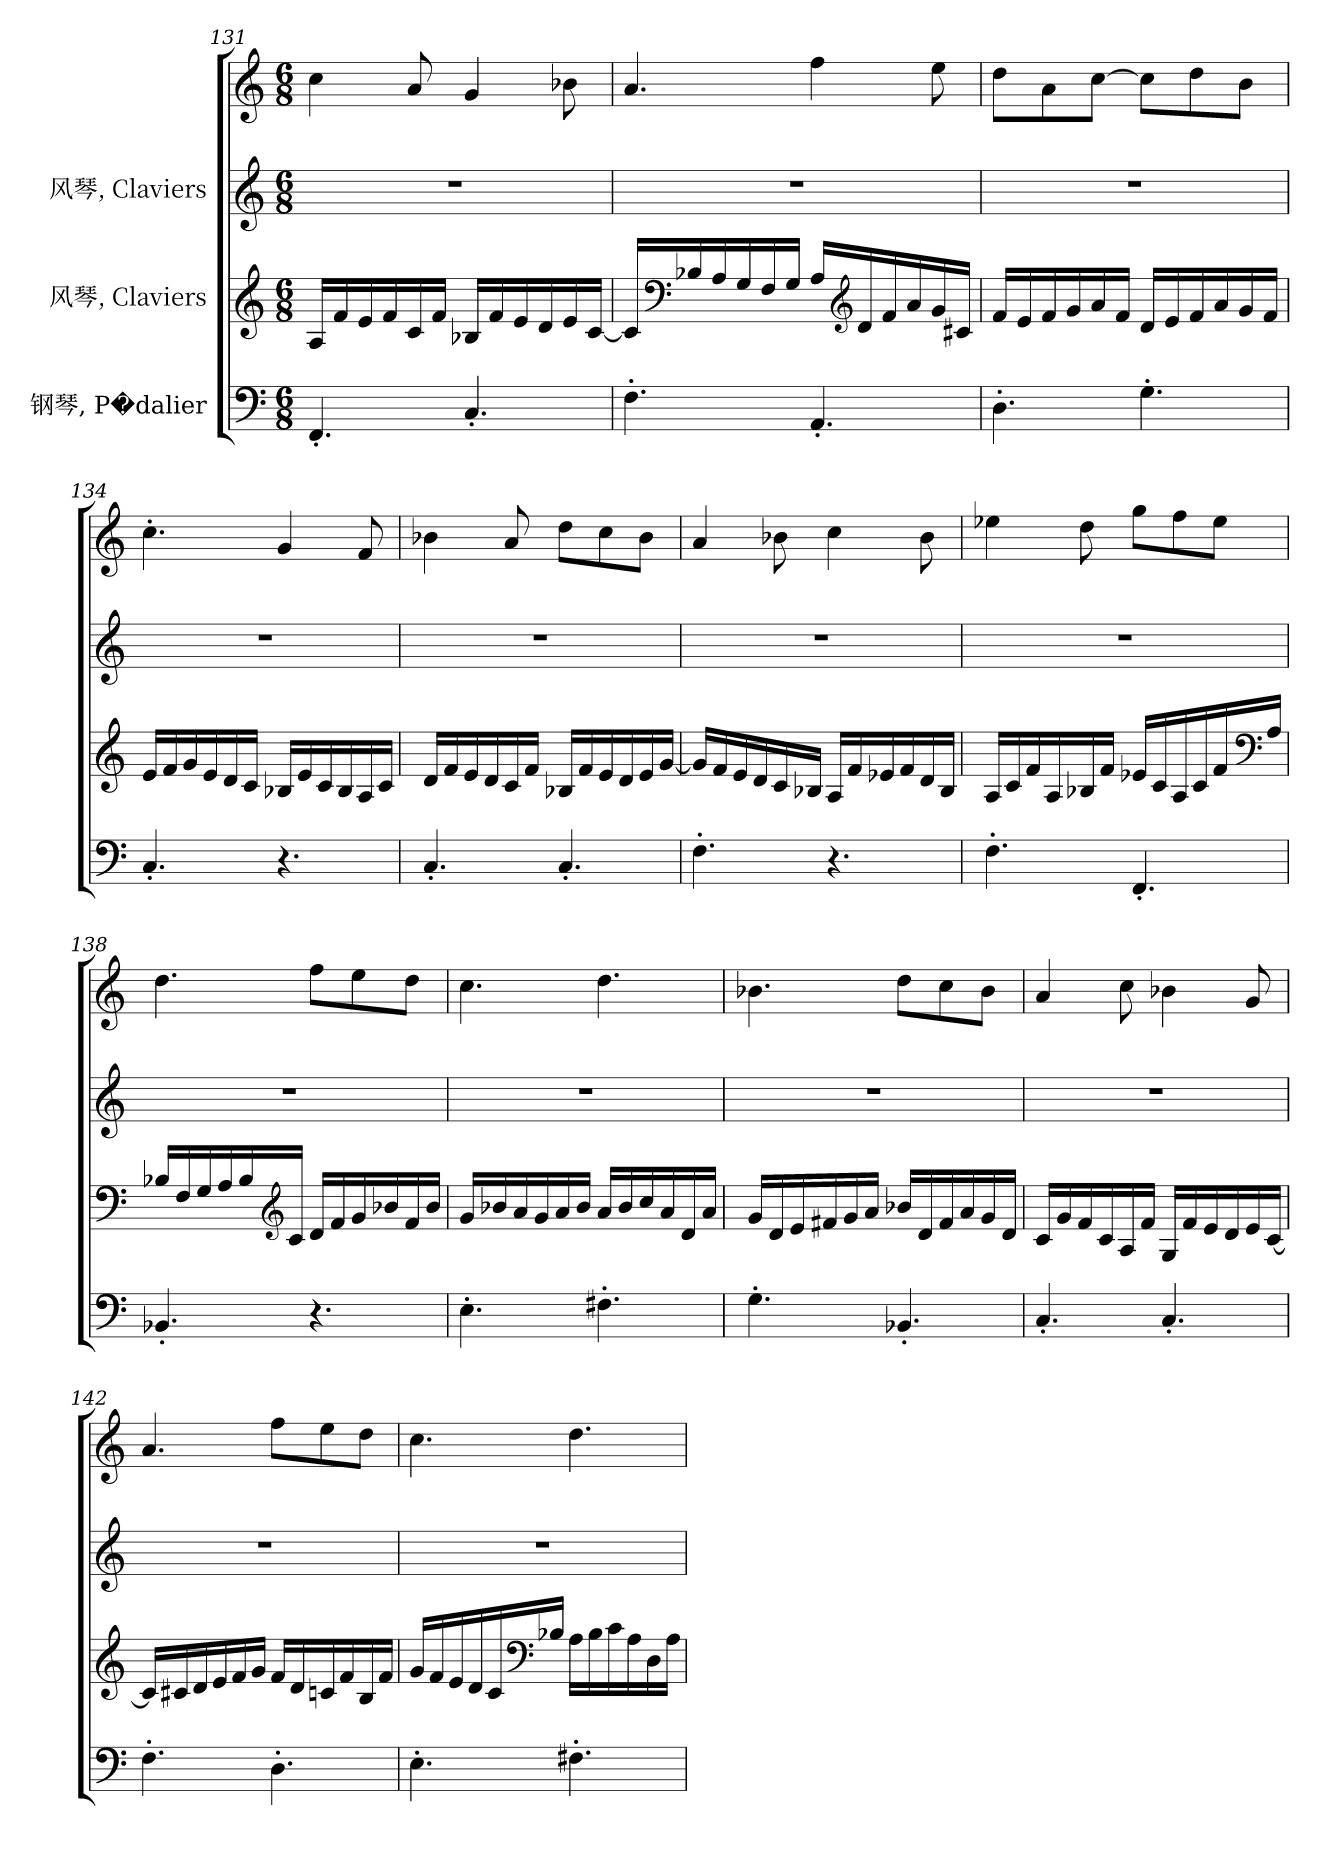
**kern	**kern	**kern	**kern
*part3	*part2	*part1	*part1
*staff4	*staff3	*staff2	*staff1
*I"钢琴, P�dalier	*I"风琴, Claviers	*I"风琴, Claviers	*
*clefF4	*clefG2	*clefG2	*clefG2
*k[]	*k[]	*k[]	*k[]
*M6/8	*M6/8	*M6/8	*M6/8
=131	=131	=131	=131
4.FF'/	16A/LL	2.r	4cc\
.	16f/	.	.
.	16e/	.	.
.	16f/	.	.
.	16c/	.	8a/
.	16f/JJ	.	.
4.C'/	16B-X/LL	.	4g/
.	16f/	.	.
.	16e/	.	.
.	16d/	.	.
.	16e/	.	8b-X\
.	[16c/JJ	.	.
=132	=132	=132	=132
4.F'\	16c/LL]	2.r	4.a/
*	*clefF4	*	*
.	16B-X/	.	.
.	16A/	.	.
.	16G/	.	.
.	16F/	.	.
.	16G/JJ	.	.
4.AA'/	16A/LL	.	4ff\
*	*clefG2	*	*
.	16d/	.	.
.	16f/	.	.
.	16a/	.	.
.	16g/	.	8ee\
.	16c#X/JJ	.	.
!!LO:PB:g=z
=133	=133	=133	=133
4.D'\	16f/LL	2.r	8dd\L
.	16e/	.	.
.	16f/	.	8a\
.	16g/	.	.
.	16a/	.	[8cc\J
.	16f/JJ	.	.
4.G'\	16d/LL	.	8cc\L]
.	16e/	.	.
.	16f/	.	8dd\
.	16a/	.	.
.	16g/	.	8b\J
.	16f/JJ	.	.
=134	=134	=134	=134
4.C'/	16e/LL	2.r	4.cc'\
.	16f/	.	.
.	16g/	.	.
.	16e/	.	.
.	16d/	.	.
.	16c/JJ	.	.
4.r	16B-X/LL	.	4g/
.	16e/	.	.
.	16c/	.	.
.	16B-/	.	.
.	16A/	.	8f/
.	16c/JJ	.	.
=135	=135	=135	=135
4.C'/	16d/LL	2.r	4b-X\
.	16f/	.	.
.	16e/	.	.
.	16d/	.	.
.	16c/	.	8a/
.	16f/JJ	.	.
4.C'/	16B-X/LL	.	8dd\L
.	16f/	.	.
.	16e/	.	8cc\
.	16d/	.	.
.	16e/	.	8b-\J
.	[16g/JJ	.	.
!!LO:LB:g=z
=136	=136	=136	=136
4.F'\	16g/LL]	2.r	4a/
.	16f/	.	.
.	16e/	.	.
.	16d/	.	.
.	16c/	.	8b-X\
.	16B-X/JJ	.	.
4.r	16A/LL	.	4cc\
.	16f/	.	.
.	16e-X/	.	.
.	16f/	.	.
.	16d/	.	8b-\
.	16B-/JJ	.	.
=137	=137	=137	=137
4.F'\	16A/LL	2.r	4ee-X\
.	16c/	.	.
.	16f/	.	.
.	16A/	.	.
.	16B-X/	.	8dd\
.	16f/JJ	.	.
4.FF'/	16e-X/LL	.	8gg\L
.	16c/	.	.
.	16A/	.	8ff\
.	16c/	.	.
.	16f/	.	8ee-\J
*	*clefF4	*	*
.	16A/JJ	.	.
!!LO:LB:g=z
=138	=138	=138	=138
4.BB-X'/	16B-X/LL	2.r	4.dd\
.	16F/	.	.
.	16G/	.	.
.	16A/	.	.
.	16B-/	.	.
*	*clefG2	*	*
.	16c/JJ	.	.
4.r	16d/LL	.	8ff\L
.	16f/	.	.
.	16g/	.	8ee\
.	16b-X/	.	.
.	16f/	.	8dd\J
.	16b-/JJ	.	.
=139	=139	=139	=139
4.E'\	16g/LL	2.r	4.cc\
.	16b-X/	.	.
.	16a/	.	.
.	16g/	.	.
.	16a/	.	.
.	16b-/JJ	.	.
4.F#X'\	16a/LL	.	4.dd\
.	16b-/	.	.
.	16cc/	.	.
.	16a/	.	.
.	16d/	.	.
.	16a/JJ	.	.
=140	=140	=140	=140
4.G'\	16g/LL	2.r	4.b-X\
.	16d/	.	.
.	16e/	.	.
.	16f#X/	.	.
.	16g/	.	.
.	16a/JJ	.	.
4.BB-X'/	16b-X/LL	.	8dd\L
.	16d/	.	.
.	16f#/	.	8cc\
.	16a/	.	.
.	16g/	.	8b-\J
.	16d/JJ	.	.
!!LO:PB:g=z
=141	=141	=141	=141
4.C'/	16c/LL	2.r	4a/
.	16g/	.	.
.	16f/	.	.
.	16c/	.	.
.	16A/	.	8cc\
.	16f/JJ	.	.
4.C'/	16G/LL	.	4b-X\
.	16f/	.	.
.	16e/	.	.
.	16d/	.	.
.	16e/	.	8g/
.	[16c/JJ	.	.
=142	=142	=142	=142
4.F'\	16c/LL]	2.r	4.a/
.	16c#X/	.	.
.	16d/	.	.
.	16e/	.	.
.	16f/	.	.
.	16g/JJ	.	.
4.D'\	16f/LL	.	8ff\L
.	16d/	.	.
.	16cn/	.	8ee\
.	16f/	.	.
.	16B/	.	8dd\J
.	16f/JJ	.	.
=143	=143	=143	=143
4.E'\	16g/LL	2.r	4.cc\
.	16f/	.	.
.	16e/	.	.
.	16d/	.	.
.	16c/	.	.
*	*clefF4	*	*
.	16B-X/JJ	.	.
4.F#X'\	16A\LL	.	4.dd\
.	16B-\	.	.
.	16c\	.	.
.	16A\	.	.
.	16D\	.	.
.	16A\JJ	.	.
=	=	=	=
*-	*-	*-	*-
